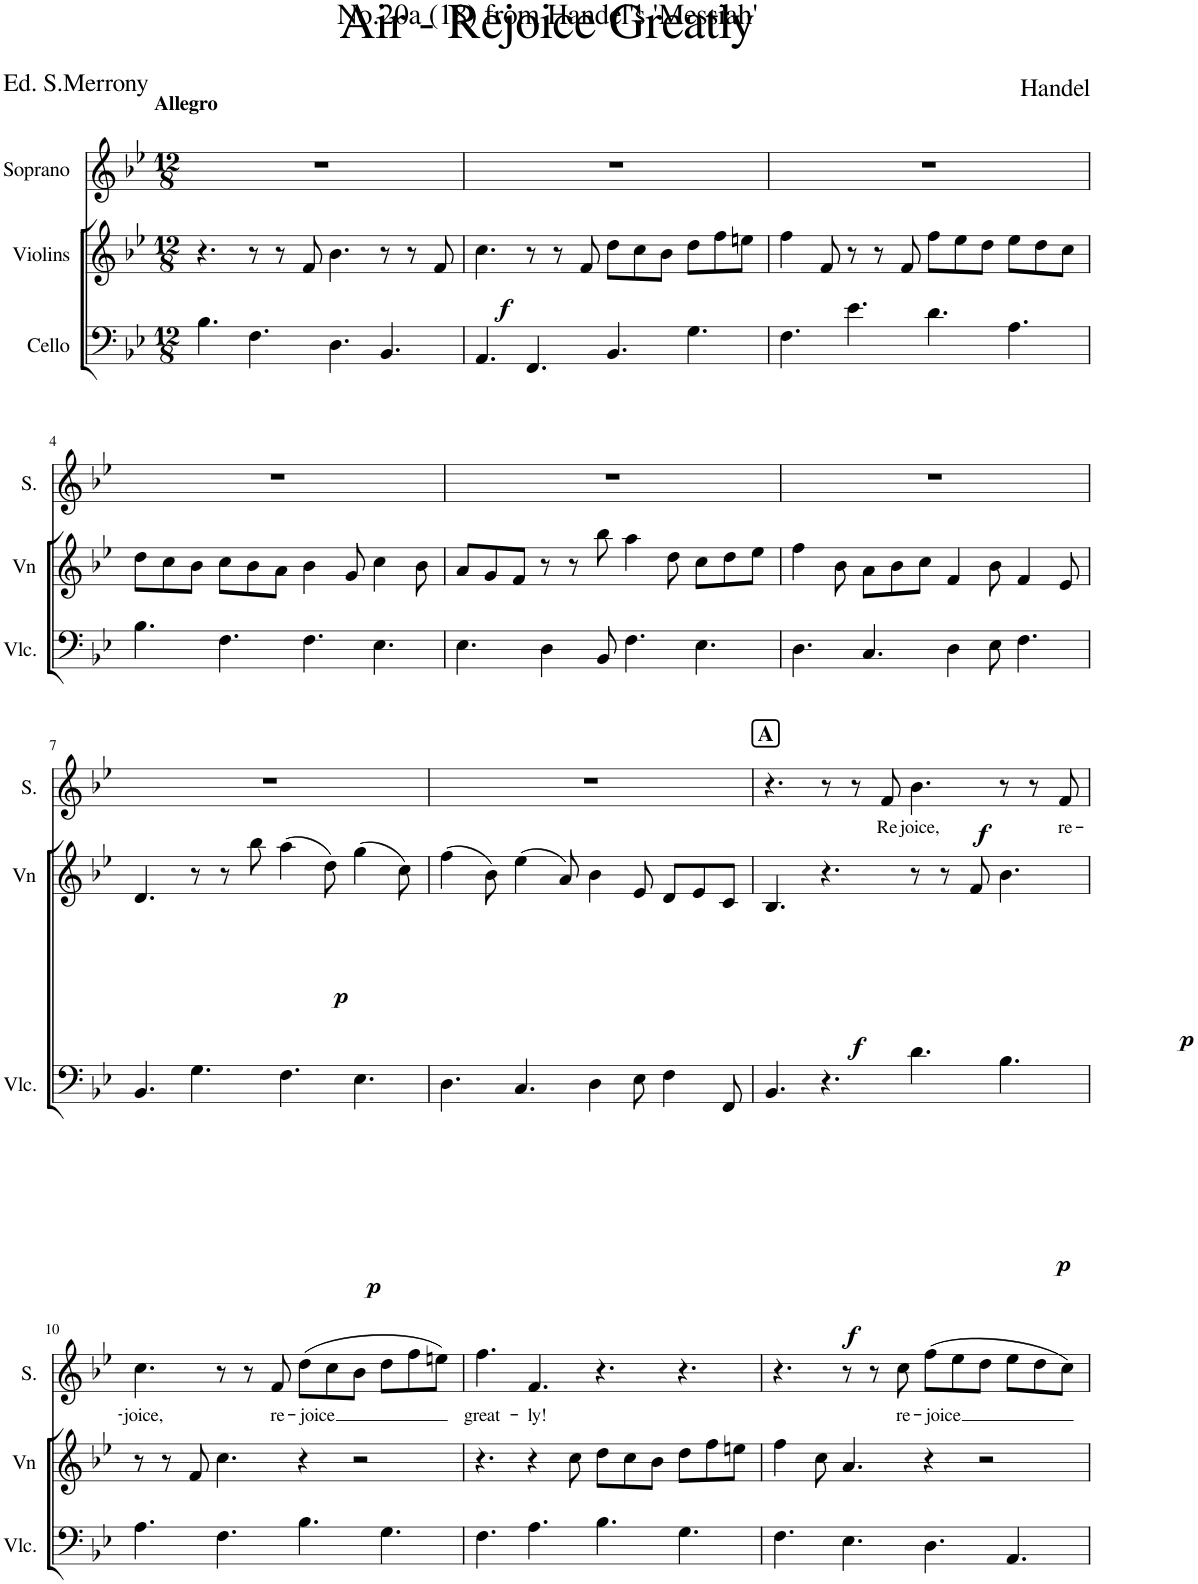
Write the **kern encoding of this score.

**kern	**dynam	**kern	**dynam	**kern	**text	**dynam
*part3	*part3	*part2	*part2	*part1	*part1	*part1
*staff3	*staff3	*staff2	*staff2	*staff1	*staff1	*staff1
*I"Cello	*	*I"Violins	*	*I"Soprano	*	*
*	*	*I'Vn	*	*I'S.	*	*
*clefF4	*	*clefG2	*	*clefG2	*	*
*k[b-e-]	*	*k[b-e-]	*	*k[b-e-]	*	*
*M12/8	*	*M12/8	*	*M12/8	*	*
=1	=1	=1	=1	=1	=1	=1
!	!	!	!	!LO:TX:a:B:t=Allegro	!	!
4.B-\	.	4.r	.	1.r	.	.
4.F\	.	8r	.	.	.	.
.	.	8r	.	.	.	.
!	!	!	!LO:DY:b	!	!	!
.	.	8f/	f	.	.	.
4.D\	.	4.b-\	.	.	.	.
4.BB-/	.	8r	.	.	.	.
.	.	8r	.	.	.	.
.	.	8f/	.	.	.	.
=2	=2	=2	=2	=2	=2	=2
4.AA/	.	4.cc\	.	1.r	.	.
4.FF/	.	8r	.	.	.	.
.	.	8r	.	.	.	.
.	.	8f/	.	.	.	.
4.BB-/	.	8dd\L	.	.	.	.
.	.	8cc\	.	.	.	.
.	.	8b-\J	.	.	.	.
4.G\	.	8dd\L	.	.	.	.
.	.	8ff\	.	.	.	.
.	.	8een\J	.	.	.	.
=3	=3	=3	=3	=3	=3	=3
4.F\	.	4ff\	.	1.r	.	.
.	.	8f/	.	.	.	.
4.e-\	.	8r	.	.	.	.
.	.	8r	.	.	.	.
.	.	8f/	.	.	.	.
4.d\	.	8ff\L	.	.	.	.
.	.	8ee-\	.	.	.	.
.	.	8dd\J	.	.	.	.
4.A\	.	8ee-\L	.	.	.	.
.	.	8dd\	.	.	.	.
.	.	8cc\J	.	.	.	.
!!LO:LB:g=z
=4	=4	=4	=4	=4	=4	=4
4.B-\	.	8dd\L	.	1.r	.	.
.	.	8cc\	.	.	.	.
.	.	8b-\J	.	.	.	.
4.F\	.	8cc\L	.	.	.	.
.	.	8b-\	.	.	.	.
.	.	8a\J	.	.	.	.
4.F\	.	4b-\	.	.	.	.
.	.	8g/	.	.	.	.
4.E-\	.	4cc\	.	.	.	.
.	.	8b-\	.	.	.	.
=5	=5	=5	=5	=5	=5	=5
4.E-\	.	8a/L	.	1.r	.	.
.	.	8g/	.	.	.	.
.	.	8f/J	.	.	.	.
4D\	.	8r	.	.	.	.
.	.	8r	.	.	.	.
8BB-/	.	8bb-\	.	.	.	.
4.F\	.	4aa\	.	.	.	.
.	.	8dd\	.	.	.	.
4.E-\	.	8cc\L	.	.	.	.
.	.	8dd\	.	.	.	.
.	.	8ee-\J	.	.	.	.
=6	=6	=6	=6	=6	=6	=6
4.D\	.	4ff\	.	1.r	.	.
.	.	8b-\	.	.	.	.
4.C/	.	8a\L	.	.	.	.
.	.	8b-\	.	.	.	.
.	.	8cc\J	.	.	.	.
4D\	.	4f/	.	.	.	.
8E-\	.	8b-\	.	.	.	.
4.F\	.	4f/	.	.	.	.
.	.	8e-/	.	.	.	.
!!LO:LB:g=z
=7	=7	=7	=7	=7	=7	=7
4.BB-/	.	4.d/	.	1.r	.	.
4.G\	.	8r	.	.	.	.
.	.	8r	.	.	.	.
!	!	!	!LO:DY:b	!	!	!
.	.	8bb-\	p	.	.	.
!	!LO:DY:b	!	!	!	!	!
4.F\	p	(4aa\	.	.	.	.
.	.	8dd\)	.	.	.	.
4.E-\	.	(4gg\	.	.	.	.
.	.	8cc\)	.	.	.	.
=8	=8	=8	=8	=8	=8	=8
4.D\	.	(4ff\	.	1.r	.	.
.	.	8b-\)	.	.	.	.
4.C/	.	(4ee-\	.	.	.	.
.	.	8a/)	.	.	.	.
4D\	.	4b-\	.	.	.	.
!	!LO:DY:b	!	!LO:DY:b	!	!	!
8E-\	f	8e-/	f	.	.	.
4F\	.	8d/L	.	.	.	.
.	.	8e-/	.	.	.	.
8FF/	.	8c/J	.	.	.	.
=9	=9	=9	=9	=9	=9	=9
!	!	!	!	!LO:TX:a:B:t=A	!	!
4.BB-/	.	4.B-/	.	4.r	.	.
4.r	.	4.r	.	8r	.	.
.	.	.	.	8r	.	.
!	!	!	!	!	!LO:LY:b	!LO:DY:b
.	.	.	.	8f/	Re-	f
!	!LO:DY:b	!	!	!	!LO:LY:b	!
4.d\	p	8r	.	4.b-\	-joice,	.
.	.	8r	.	.	.	.
!	!	!	!LO:DY:b	!	!	!
.	.	8f/	p	.	.	.
4.B-\	.	4.b-\	.	8r	.	.
.	.	.	.	8r	.	.
!	!	!	!	!	!LO:LY:b	!
.	.	.	.	8f/	re-	.
!!LO:LB:g=z
=10	=10	=10	=10	=10	=10	=10
!	!	!	!	!	!LO:LY:b	!
4.A\	.	8r	.	4.cc\	-joice,	.
.	.	8r	.	.	.	.
.	.	8f/	.	.	.	.
4.F\	.	4.cc\	.	8r	.	.
.	.	.	.	8r	.	.
!	!	!	!	!	!LO:LY:b	!
.	.	.	.	8f/	re-	.
!	!	!	!	!	!LO:LY:b	!
4.B-\	.	4r	.	(8dd\L	-joice	.
.	.	.	.	8cc\	.	.
.	.	2r	.	8b-\J	.	.
4.G\	.	.	.	8dd\L	.	.
.	.	.	.	8ff\	.	.
.	.	.	.	8een\J)	.	.
=11	=11	=11	=11	=11	=11	=11
!	!	!	!	!	!LO:LY:b	!
4.F\	.	4.r	.	4.ff\	great-	.
!	!	!	!	!	!LO:LY:b	!
4.A\	.	4r	.	4.f/	-ly!	.
.	.	8cc\	.	.	.	.
4.B-\	.	8dd\L	.	4.r	.	.
.	.	8cc\	.	.	.	.
.	.	8b-\J	.	.	.	.
4.G\	.	8dd\L	.	4.r	.	.
.	.	8ff\	.	.	.	.
.	.	8een\J	.	.	.	.
=12	=12	=12	=12	=12	=12	=12
4.F\	.	4ff\	.	4.r	.	.
.	.	8cc\	.	.	.	.
4.E-\	.	4.a/	.	8r	.	.
.	.	.	.	8r	.	.
!	!	!	!	!	!LO:LY:b	!
.	.	.	.	8cc\	re-	.
!	!	!	!	!	!LO:LY:b	!
4.D\	.	4r	.	(8ff\L	-joice	.
.	.	.	.	8ee-\	.	.
.	.	2r	.	8dd\J	.	.
4.AA/	.	.	.	8ee-\L	.	.
.	.	.	.	8dd\	.	.
.	.	.	.	8cc\J)	.	.
=	=	=	=	=	=	=
*-	*-	*-	*-	*-	*-	*-
